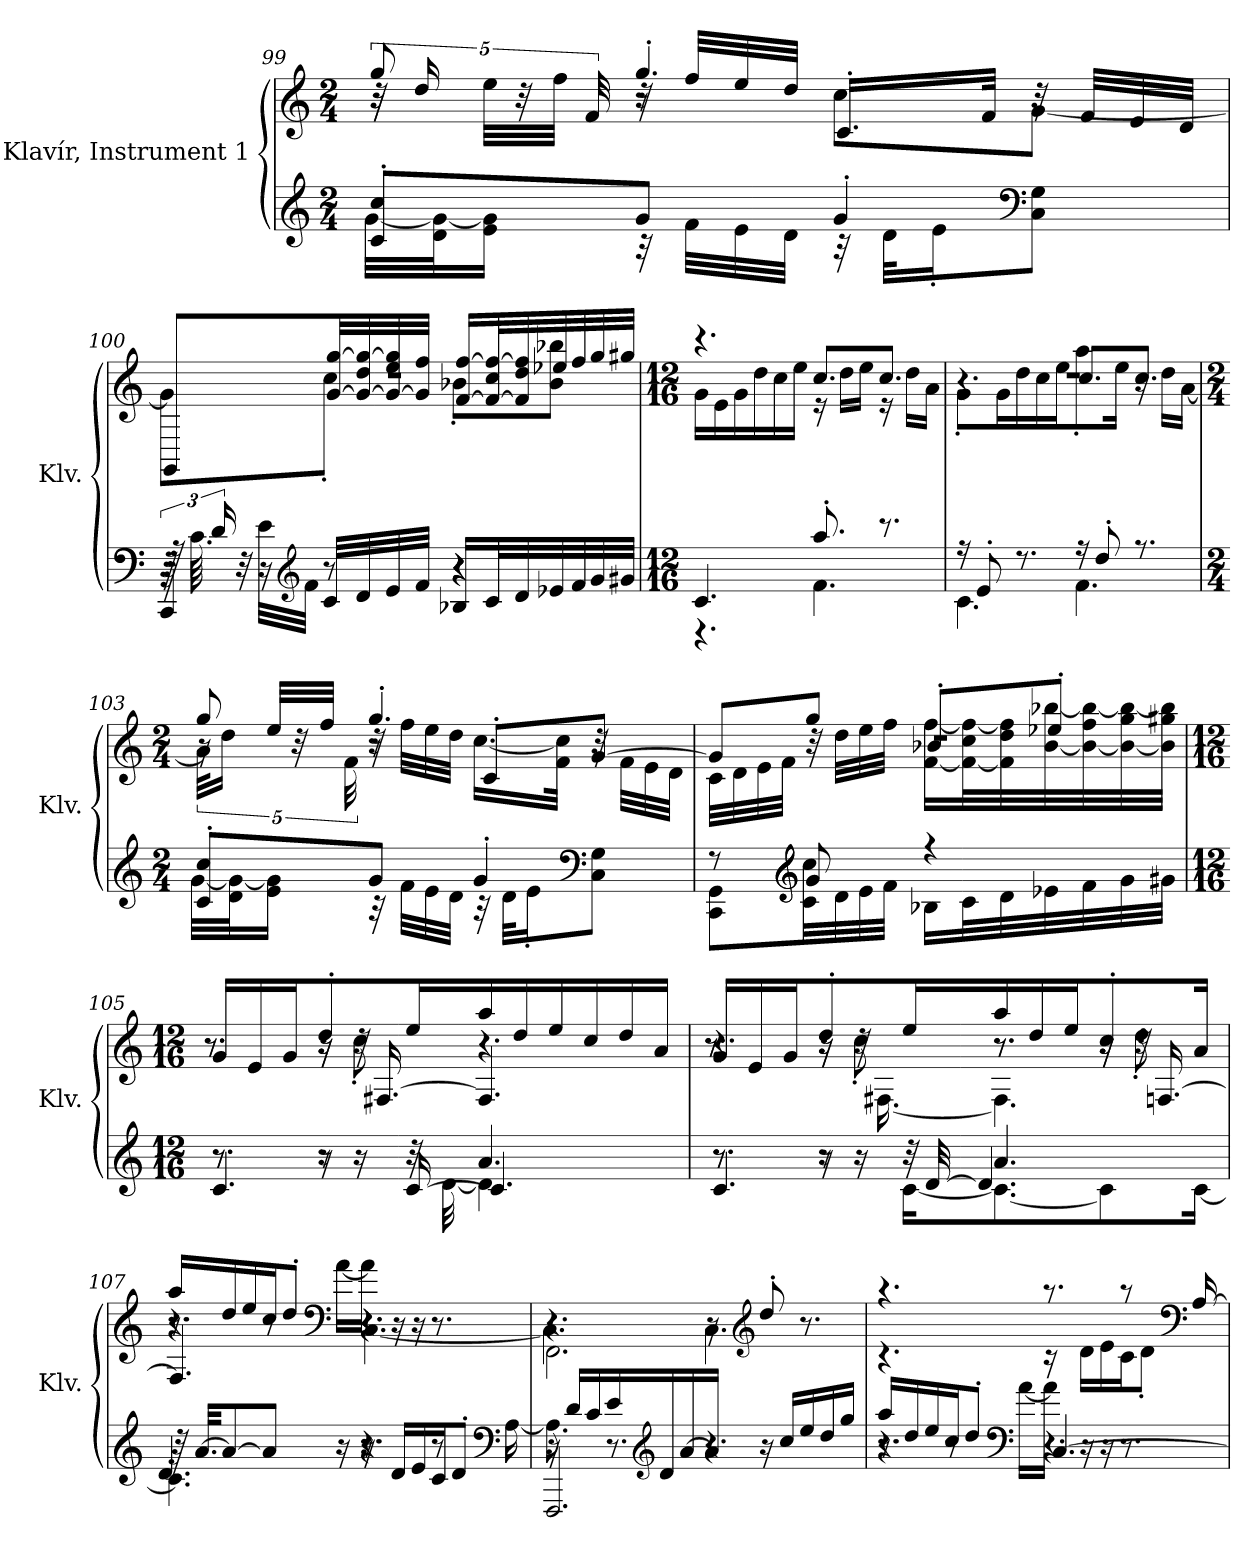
**kern	**kern
*part1	*part1
*staff2	*staff1
*I"Klavír, Instrument  1	*
*I'Klv.	*
!!LO:LB:g=z
*clefG2	*clefG2
*k[]	*k[]
*M2/4	*M2/4
*MM70	*MM70
=99	=99
*^	*^
*	*	*	*^
8c/' 8cc/'L	[32g\LLL	8gg/	16r	40r
.	.	.	.	20dd/
.	32d\ 32g\_J	.	.	.
.	16e\ 16g\]JJ	.	32ee\LLL	.
.	.	.	.	40r
.	.	.	32ff\JJJ	.
.	.	.	.	40f/
8g/J	32r	4.gg'/	8r	32r
.	32f\LLL	.	.	32ff/LLL
.	32e\	.	.	32ee/
.	32d\JJJ	.	.	32dd/JJJ
4g'/	32r	.	8cc\L	16.c'/LL
.	32d\KLL	.	.	.
.	16e'\J	.	.	.
.	.	.	.	32f/JJk
*clefF4	*	*	*	*
*	*	*MM70	*	*
.	8C\ 8G\J	.	[8g\J	32r
.	.	.	.	32f/LLL
.	.	.	.	32e/
.	.	.	.	32d/JJJ
!!LO:LB:g=z	!!	!!
=100	=100	=100	=100	=100
*	*^	*	*	*
48r	128r	4CC'/	2r	8g\L]	8GG/L
.	64.c\	.	.	.	.
24d/	.	.	.	.	.
.	32r	.	.	.	.
16r	32e\LLL	.	.	.	.
*clefG2	*	*	*	*	*
.	32f\JJJ	.	.	.	.
*	*	*	*MM90	*	*
32c/LLL	8r	.	.	8cc'\J	[32g/ [32gg/LL
32d/	.	.	.	.	32g/_ 32dd/ 32gg/_
32e/	.	.	.	.	32g/_ 32ee/ 32gg/]
32f/JJJ	.	.	.	.	32g/] 32ff/JJJ
16B-X/LL	4r	4r	.	8b-X'\L	[16f/ [16ff/LL
32c/L	.	.	.	.	32f/_ 32cc/ 32ff/_L
32d/	.	.	.	.	32f/] 32dd/ 32ff/]
32e-X/	.	.	.	8b-\ 8bb-X\J	32ee-X/
32f/	.	.	.	.	32ff/
32g/	.	.	.	.	32gg/
*	*	*	*MM40	*	*
32g#X/JJJ	.	.	.	.	32gg#X/JJJ
*v	*v	*v	*	*	*
*	*v	*v	*v
=101	=101
*M12/16	*M12/16
*	*MM90
*^	*^
4.c/	4.r	4.r	16g\LL
*	*	*MM120	*
.	.	.	16e\
*	*	*MM150	*
.	.	.	16g\
.	.	.	16dd\
.	.	.	16cc\
.	.	.	16ee\JJ
8.aa'/	4.f\	8.cc/L	16r
.	.	.	16dd\LL
.	.	.	16ee\JJ
8.r	.	8.cc/J	16r
.	.	.	16dd\LL
.	.	.	16a\JJ
*	*	*v	*v
!!LO:LB:g=z
=102	=102	=102
*	*	*MM170
*	*	*^
*	*	*	*^
16r	4.c\	2.r	8g'\L	4.r
8e'/	.	.	.	.
.	.	.	16g\L	.
8.r	.	.	16dd\	.
.	.	.	16cc\	.
.	.	.	16ee\J	.
*	*	*MM140	*	*
16r	4.f\	.	8aa'\	8.cc/L
8dd'/	.	.	.	.
.	.	.	16ee\Jk	.
8.r	.	.	16r	8.cc/J
.	.	.	16dd\LL	.
*	*	*MM100	*	*
.	.	.	[16a\JJ	.
=103	=103	=103	=103	=103
*M2/4	*	*M2/4	*	*
*	*	*MM70	*	*
8c/' 8cc/'L	[32g\LLL	8gg/	40a\KLL]	16r
.	.	.	20dd\JJ	.
.	32d\ 32g\_J	.	.	.
.	16e\ 16g\]JJ	.	.	32ee/LLL
.	.	.	40r	.
.	.	.	.	32ff/JJJ
.	.	.	40f\	.
8g/J	32r	4.gg'/	32r	8r
.	32f\LLL	.	32ff\LLL	.
.	32e\	.	32ee\	.
.	32d\JJJ	.	32dd\JJJ	.
4g'/	32r	.	[16.cc\LL	8c'/L
.	32d\KLL	.	.	.
.	16e'\J	.	.	.
.	.	.	32f\ 32cc\]JJk	.
*clefF4	*	*	*	*
*	*	*MM70	*	*
.	8C\ 8G\J	.	32r	[8g/J
.	.	.	32f\LLL	.
.	.	.	32e\	.
.	.	.	32d\JJJ	.
!!LO:PB:g=z	!!	!!
=104	=104	=104	=104	=104
8r	8CC\ 8GG\L	2r	32c\LLL	8g/L]
.	.	.	32d\	.
.	.	.	32e\	.
.	.	.	32f\JJJ	.
*clefG2	*	*	*	*
*	*	*MM90	*	*
8g/	32c\ 32cc\LL	.	32r	8gg/J
.	32d\	.	32dd\LLL	.
.	32e\	.	32ee\	.
.	32f\JJJ	.	32ff\JJJ	.
4r	16B-X\LL	.	[16f\ [16ff\LL	8b-X'/L
.	32c\L	.	32f\_ 32cc\ 32ff\_L	.
.	32d\	.	32f\] 32dd\ 32ff\]	.
.	32e-X\	.	[32b-\ [32bb-X\	8ee-X'/J
.	32f\	.	32b-\_ 32ff\ 32bb-\_	.
.	32g\	.	32b-\_ 32gg\ 32bb-\_	.
*	*	*MM40	*	*
.	32g#X\JJJ	.	32b-\] 32gg#X\ 32bb-\]JJJ	.
*v	*v	*	*	*
=105	=105	=105	=105
*M12/16	*M12/16	*	*
*	*MM110	*	*
*^	*	*	*
*	*^	*	*	*
4.c/	8.r	8.r	16g/LL	8.r	8.r
*	*	*	*MM120	*	*
.	.	.	16e/	.	.
*	*	*	*MM150	*	*
.	.	.	16g/J	.	.
.	16r	8r	8dd'/	16r	16r
.	16r	.	.	8cc'\	32r
.	.	.	.	.	[16.F#X/
.	32r	[16c/	16ee/L	.	.
.	[32d\	.	.	.	.
4.a/	4.d\]	4.c/]	16aa/	4.r	4.F#/]
*	*	*	*MM170	*	*
.	.	.	16dd/	.	.
.	.	.	16ee/	.	.
.	.	.	16cc/	.	.
.	.	.	16dd/	.	.
.	.	.	16a/JJ	.	.
*	*	*	*v	*v	*v
!!LO:LB:g=z
=106	=106	=106	=106
*	*	*	*MM130
*	*	*	*^
*	*	*	*	*^
*	*	*	*	*	*^
4.c/	8.r	8.r	16g/LL	8.r	4.r	8.r
.	.	.	16e/	.	.	.
*	*	*	*MM170	*	*	*
.	.	.	16g/J	.	.	.
.	8r	16r	8dd'/	16r	.	16r
.	.	16r	.	8cc'\	.	32r
.	.	.	.	.	.	[16.F#X\
.	[16c\KL	32r	16ee/L	.	.	.
.	.	[32d/	.	.	.	.
4.a/	8.c\_	4.d/]	16aa/	8.r	8.r	4.F#\]
.	.	.	16dd/	.	.	.
.	.	.	16ee/J	.	.	.
.	8c\]	.	8cc'/	16r	16r	.
.	.	.	.	8dd'\	32r	.
.	.	.	.	.	[16.Fn/	.
*	*	*	*MM70	*	*	*
.	[16c\Jk	.	16a/Jk	.	.	.
=107	=107	=107	=107	=107	=107	=107
64r	4.c\]	4.d/	16aa/LL	8.r	4.F/]	4.r
[32.a/KKL	.	.	.	.	.	.
*	*	*	*MM120	*	*	*
8a/_	.	.	16dd/	.	.	.
*	*	*	*MM130	*	*	*
.	.	.	16ee/	.	.	.
8a/J]	.	.	16cc/J	8r	.	.
*	*	*	*MM150	*	*	*
.	.	.	8dd'/J	.	.	.
*	*	*	*clefF4	*	*	*
16r	.	.	.	[16a\LL	.	.
*	*	*	*MM170	*	*	*
16r	8.r	4.r	4.r	16a\JJ]	4.r	[4.C\
16d/LL	.	.	.	16r	.	.
16e/	.	.	.	16r	.	.
16c/J	8r	.	.	8.r	.	.
8d'/J	.	.	.	.	.	.
*clefF4	*	*	*	*	*	*
.	[16A\	.	.	.	.	.
*	*	*	*	*	*v	*v
!!LO:LB:g=z
=108	=108	=108	=108	=108	=108
16r	8.A\]	2.FFF/	4.r	2.FF\	4.C\]
16d/LL	.	.	.	.	.
16c/	.	.	.	.	.
16e/	8.r	.	.	.	.
*clefG2	*	*	*	*	*
16d/	.	.	.	.	.
[16a/	.	.	.	.	.
16a/JJ]	4.r	.	16r	.	4.C\
*	*	*	*clefG2	*	*
16r	.	.	8dd'/	.	.
16cc/LL	.	.	.	.	.
16ee/	.	.	8.r	.	.
16dd/	.	.	.	.	.
16gg/JJ	.	.	.	.	.
*	*	*	*	*v	*v
=109	=109	=109	=109	=109
16aa/LL	8.r	4.r	4.r	4.r
16dd/	.	.	.	.
16ee/	.	.	.	.
16cc/J	8r	.	.	.
8dd'/J	.	.	.	.
*clefF4	*	*	*	*
.	[16a\LL	.	.	.
4.r	16a\JJ]	[4.C/	8.r	16r
.	16r	.	.	16d\LL
.	16r	.	.	16e\
.	8.r	.	8r	16c\J
.	.	.	.	8d'\J
*	*	*	*clefF4	*
.	.	.	[16A/	.
*v	*v	*v	*	*
*	*v	*v
=	=
*-	*-
